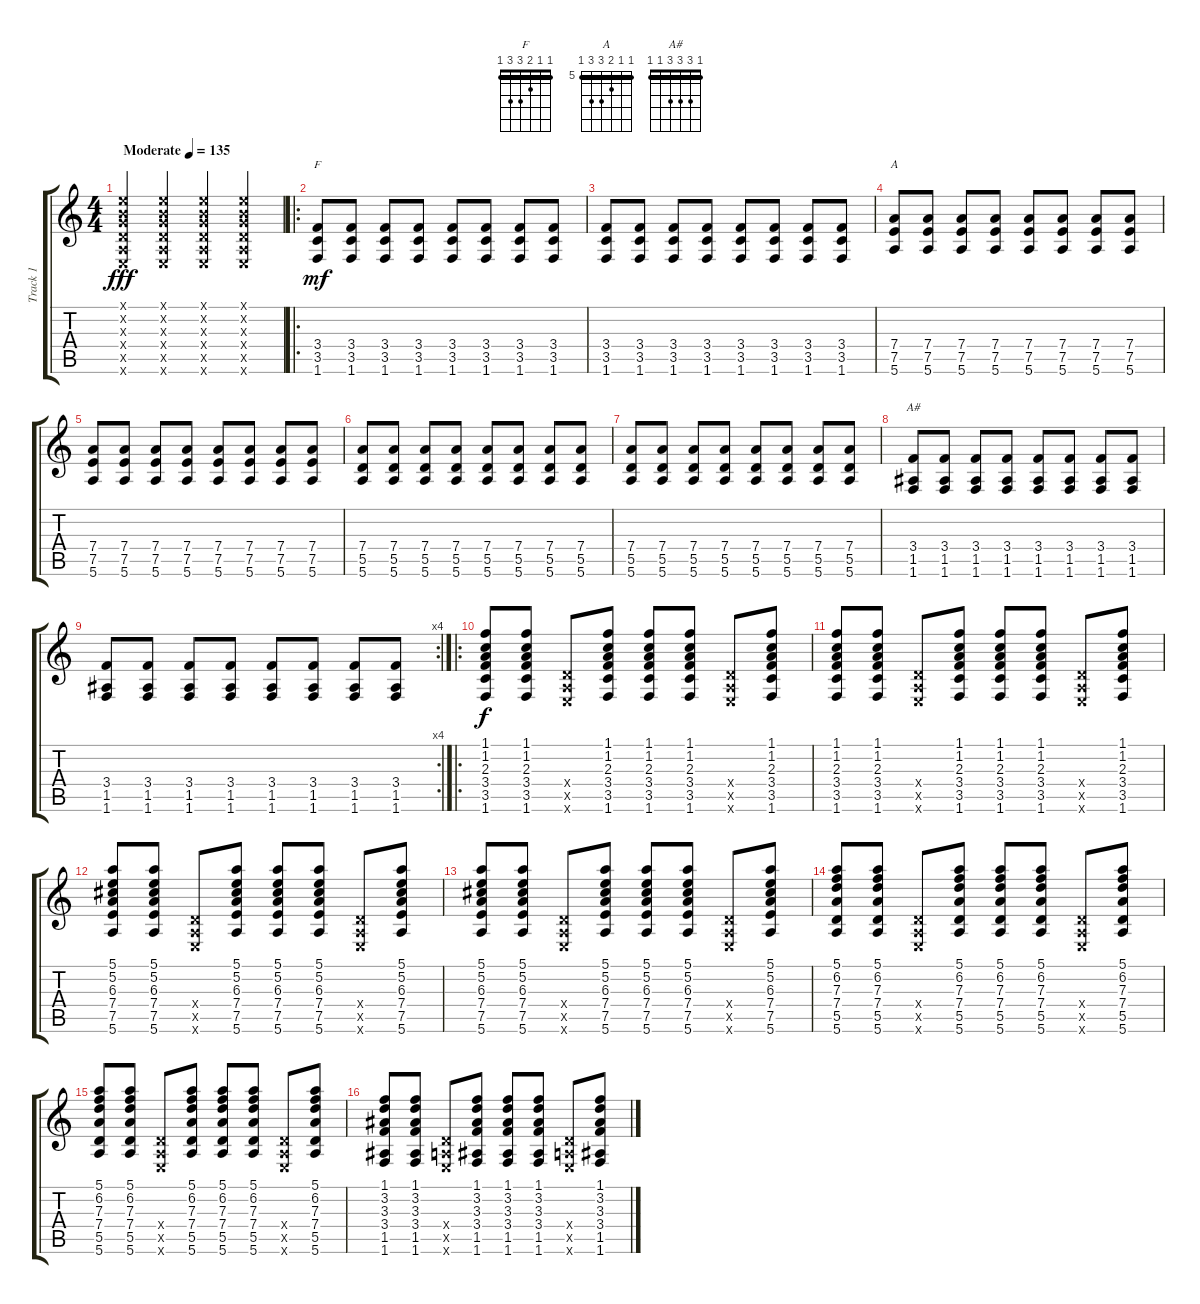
\track ("Track 1" "Track 1") {instrument overdrivenguitar}
\staff {score tabs}
\tuning (E4 B3 G3 D3 A2 E2) {hide}
\chord ("F" 1 1 2 3 3 1) {barre 1}
\chord ("A" 5 5 6 7 7 5) {firstfret 5 barre 5}
\chord ("A#" 1 3 3 3 1 1) {barre 1}
\ts (4 4)
\tempo (135 "Moderate")
\clef g2
\ks c
(0.1{x} 0.2{x} 0.3{x} 0.4{x} 0.5{x} 0.6{x}).4{dy fff instrument overdrivenguitar} (0.1{x} 0.2{x} 0.3{x} 0.4{x} 0.5{x} 0.6{x}).4 (0.1{x} 0.2{x} 0.3{x} 0.4{x} 0.5{x} 0.6{x}).4 (0.1{x} 0.2{x} 0.3{x} 0.4{x} 0.5{x} 0.6{x}).4 |
\ro
(3.4 3.5 1.6).8{ch "F" dy mf} (3.4 3.5 1.6).8 (3.4 3.5 1.6).8 (3.4 3.5 1.6).8 (3.4 3.5 1.6).8 (3.4 3.5 1.6).8 (3.4 3.5 1.6).8 (3.4 3.5 1.6).8 |
(3.4 3.5 1.6).8 (3.4 3.5 1.6).8 (3.4 3.5 1.6).8 (3.4 3.5 1.6).8 (3.4 3.5 1.6).8 (3.4 3.5 1.6).8 (3.4 3.5 1.6).8 (3.4 3.5 1.6).8 |
(7.4 7.5 5.6).8{ch "A"} (7.4 7.5 5.6).8 (7.4 7.5 5.6).8 (7.4 7.5 5.6).8 (7.4 7.5 5.6).8 (7.4 7.5 5.6).8 (7.4 7.5 5.6).8 (7.4 7.5 5.6).8 |
(7.4 7.5 5.6).8 (7.4 7.5 5.6).8 (7.4 7.5 5.6).8 (7.4 7.5 5.6).8 (7.4 7.5 5.6).8 (7.4 7.5 5.6).8 (7.4 7.5 5.6).8 (7.4 7.5 5.6).8 |
(7.4 5.5 5.6).8 (7.4 5.5 5.6).8 (7.4 5.5 5.6).8 (7.4 5.5 5.6).8 (7.4 5.5 5.6).8 (7.4 5.5 5.6).8 (7.4 5.5 5.6).8 (7.4 5.5 5.6).8 |
(7.4 5.5 5.6).8 (7.4 5.5 5.6).8 (7.4 5.5 5.6).8 (7.4 5.5 5.6).8 (7.4 5.5 5.6).8 (7.4 5.5 5.6).8 (7.4 5.5 5.6).8 (7.4 5.5 5.6).8 |
(3.4 1.5 1.6).8{ch "A#"} (3.4 1.5 1.6).8 (3.4 1.5 1.6).8 (3.4 1.5 1.6).8 (3.4 1.5 1.6).8 (3.4 1.5 1.6).8 (3.4 1.5 1.6).8 (3.4 1.5 1.6).8 |
\rc 4
(3.4 1.5 1.6).8 (3.4 1.5 1.6).8 (3.4 1.5 1.6).8 (3.4 1.5 1.6).8 (3.4 1.5 1.6).8 (3.4 1.5 1.6).8 (3.4 1.5 1.6).8 (3.4 1.5 1.6).8 |
\ro
(1.1 1.2 2.3 3.4 3.5 1.6).8{dy f} (1.1 1.2 2.3 3.4 3.5 1.6).8 (0.4{x} 0.5{x} 0.6{x}).8 (1.1 1.2 2.3 3.4 3.5 1.6).8 (1.1 1.2 2.3 3.4 3.5 1.6).8 (1.1 1.2 2.3 3.4 3.5 1.6).8 (0.4{x} 0.5{x} 0.6{x}).8 (1.1 1.2 2.3 3.4 3.5 1.6).8 |
(1.1 1.2 2.3 3.4 3.5 1.6).8 (1.1 1.2 2.3 3.4 3.5 1.6).8 (0.4{x} 0.5{x} 0.6{x}).8 (1.1 1.2 2.3 3.4 3.5 1.6).8 (1.1 1.2 2.3 3.4 3.5 1.6).8 (1.1 1.2 2.3 3.4 3.5 1.6).8 (0.4{x} 0.5{x} 0.6{x}).8 (1.1 1.2 2.3 3.4 3.5 1.6).8 |
(5.1 5.2 6.3 7.4 7.5 5.6).8 (5.1 5.2 6.3 7.4 7.5 5.6).8 (0.4{x} 0.5{x} 0.6{x}).8 (5.1 5.2 6.3 7.4 7.5 5.6).8 (5.1 5.2 6.3 7.4 7.5 5.6).8 (5.1 5.2 6.3 7.4 7.5 5.6).8 (0.4{x} 0.5{x} 0.6{x}).8 (5.1 5.2 6.3 7.4 7.5 5.6).8 |
(5.1 5.2 6.3 7.4 7.5 5.6).8 (5.1 5.2 6.3 7.4 7.5 5.6).8 (0.4{x} 0.5{x} 0.6{x}).8 (5.1 5.2 6.3 7.4 7.5 5.6).8 (5.1 5.2 6.3 7.4 7.5 5.6).8 (5.1 5.2 6.3 7.4 7.5 5.6).8 (0.4{x} 0.5{x} 0.6{x}).8 (5.1 5.2 6.3 7.4 7.5 5.6).8 |
(5.1 6.2 7.3 7.4 5.5 5.6).8 (5.1 6.2 7.3 7.4 5.5 5.6).8 (0.4{x} 0.5{x} 0.6{x}).8 (5.1 6.2 7.3 7.4 5.5 5.6).8 (5.1 6.2 7.3 7.4 5.5 5.6).8 (5.1 6.2 7.3 7.4 5.5 5.6).8 (0.4{x} 0.5{x} 0.6{x}).8 (5.1 6.2 7.3 7.4 5.5 5.6).8 |
(5.1 6.2 7.3 7.4 5.5 5.6).8 (5.1 6.2 7.3 7.4 5.5 5.6).8 (0.4{x} 0.5{x} 0.6{x}).8 (5.1 6.2 7.3 7.4 5.5 5.6).8 (5.1 6.2 7.3 7.4 5.5 5.6).8 (5.1 6.2 7.3 7.4 5.5 5.6).8 (0.4{x} 0.5{x} 0.6{x}).8 (5.1 6.2 7.3 7.4 5.5 5.6).8 |
(1.1 3.2 3.3 3.4 1.5 1.6).8 (1.1 3.2 3.3 3.4 1.5 1.6).8 (0.4{x} 0.5{x} 0.6{x}).8 (1.1 3.2 3.3 3.4 1.5 1.6).8 (1.1 3.2 3.3 3.4 1.5 1.6).8 (1.1 3.2 3.3 3.4 1.5 1.6).8 (0.4{x} 0.5{x} 0.6{x}).8 (1.1 3.2 3.3 3.4 1.5 1.6).8
